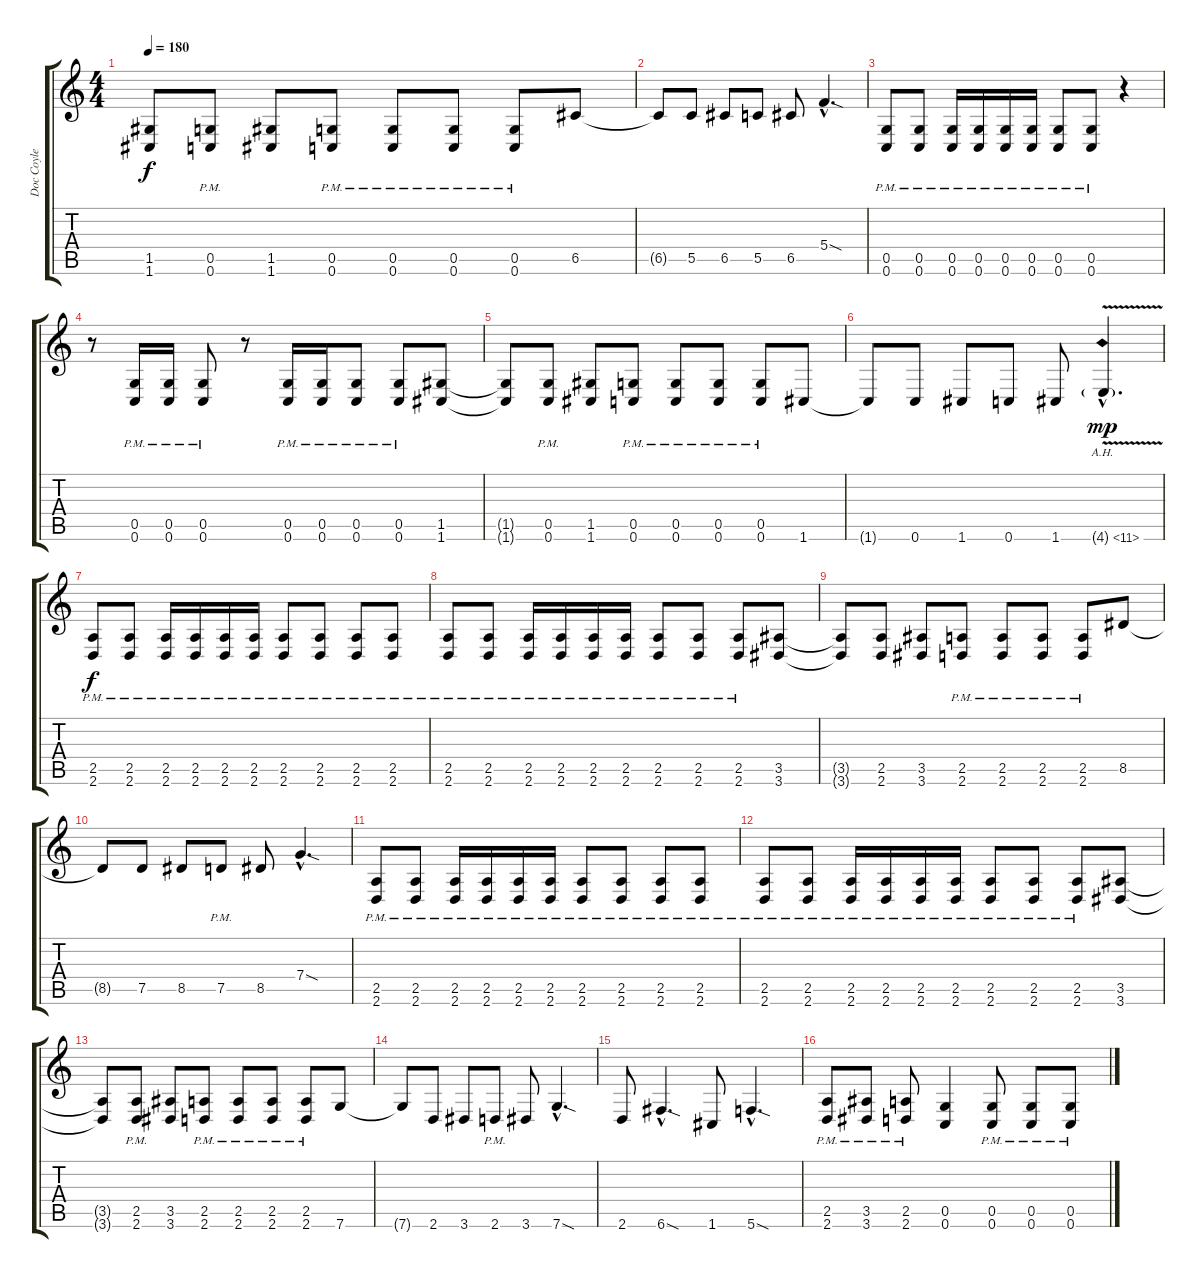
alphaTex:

\track ("Doc Coyle" "Doc Coyle") {instrument overdrivenguitar}
\staff {score tabs}
\tuning (D4 A3 F3 C3 G2 C2) {hide}
\ts (4 4)
\tempo 180
\clef g2
\ks c
(1.5{t} 1.6{t}).8{dy f} (0.5{pm} 0.6{pm}).8 (1.5 1.6).8 (0.5{pm} 0.6{pm}).8 (0.5{pm} 0.6{pm}).8 (0.5{pm} 0.6{pm}).8 (0.5{pm} 0.6{pm}).8 6.5.8 |
6.5{t}.8 5.5.8 6.5.8 5.5.8 6.5.8 5.4{sod hac}.4{d} |
(0.5{pm} 0.6{pm}).8 (0.5{pm} 0.6{pm}).8 (0.5{pm} 0.6{pm}).16 (0.5{pm} 0.6{pm}).16 (0.5{pm} 0.6{pm}).16 (0.5{pm} 0.6{pm}).16 (0.5{pm} 0.6{pm}).8 (0.5{pm} 0.6{pm}).8 r.4 |
r.8 (0.5{pm} 0.6{pm}).16 (0.5{pm} 0.6{pm}).16 (0.5{pm} 0.6{pm}).8 r.8 (0.5{pm} 0.6{pm}).16 (0.5{pm} 0.6{pm}).16 (0.5{pm} 0.6{pm}).8 (0.5{pm} 0.6{pm}).8 (1.5 1.6).8 |
(1.5{t} 1.6{t}).8 (0.5{pm} 0.6{pm}).8 (1.5 1.6).8 (0.5{pm} 0.6{pm}).8 (0.5{pm} 0.6{pm}).8 (0.5{pm} 0.6{pm}).8 (0.5{pm} 0.6{pm}).8 1.6.8 |
1.6{t}.8 0.6.8 1.6.8 0.6.8 1.6.8 4.6{ah 7 v g hac}.4{d dy mp} |
(2.5{pm} 2.6{pm}).8{dy f} (2.5{pm} 2.6{pm}).8 (2.5{pm} 2.6{pm}).16 (2.5{pm} 2.6{pm}).16 (2.5{pm} 2.6{pm}).16 (2.5{pm} 2.6{pm}).16 (2.5{pm} 2.6{pm}).8 (2.5{pm} 2.6{pm}).8 (2.5{pm} 2.6{pm}).8 (2.5{pm} 2.6{pm}).8 |
(2.5{pm} 2.6{pm}).8 (2.5{pm} 2.6{pm}).8 (2.5{pm} 2.6{pm}).16 (2.5{pm} 2.6{pm}).16 (2.5{pm} 2.6{pm}).16 (2.5{pm} 2.6{pm}).16 (2.5{pm} 2.6{pm}).8 (2.5{pm} 2.6{pm}).8 (2.5{pm} 2.6{pm}).8 (3.5 3.6).8 |
(3.5{t} 3.6{t}).8 (2.5 2.6).8 (3.5 3.6).8 (2.5{pm} 2.6{pm}).8 (2.5{pm} 2.6{pm}).8 (2.5{pm} 2.6{pm}).8 (2.5{pm} 2.6{pm}).8 8.5.8 |
8.5{t}.8 7.5.8 8.5.8 7.5{pm}.8 8.5.8 7.4{sod hac}.4{d} |
(2.5{pm} 2.6{pm}).8 (2.5{pm} 2.6{pm}).8 (2.5{pm} 2.6{pm}).16 (2.5{pm} 2.6{pm}).16 (2.5{pm} 2.6{pm}).16 (2.5{pm} 2.6{pm}).16 (2.5{pm} 2.6{pm}).8 (2.5{pm} 2.6{pm}).8 (2.5{pm} 2.6{pm}).8 (2.5{pm} 2.6{pm}).8 |
(2.5{pm} 2.6{pm}).8 (2.5{pm} 2.6{pm}).8 (2.5{pm} 2.6{pm}).16 (2.5{pm} 2.6{pm}).16 (2.5{pm} 2.6{pm}).16 (2.5{pm} 2.6{pm}).16 (2.5{pm} 2.6{pm}).8 (2.5{pm} 2.6{pm}).8 (2.5{pm} 2.6{pm}).8 (3.5 3.6).8 |
(3.5{t} 3.6{t}).8 (2.5{pm} 2.6{pm}).8 (3.5 3.6).8 (2.5{pm} 2.6{pm}).8 (2.5{pm} 2.6{pm}).8 (2.5{pm} 2.6{pm}).8 (2.5{pm} 2.6{pm}).8 7.6.8 |
7.6{t}.8 2.6.8 3.6.8 2.6{pm}.8 3.6.8 7.6{sod hac}.4{d} |
2.6.8 6.6{sod hac}.4{d} 1.6.8 5.6{sod hac}.4{d} |
(2.5{pm} 2.6{pm}).8 (3.5{pm} 3.6{pm}).8 (2.5{pm} 2.6{pm}).8 (0.5 0.6).4 (0.5{pm} 0.6{pm}).8 (0.5{pm} 0.6{pm}).8 (0.5{pm} 0.6{pm}).8
